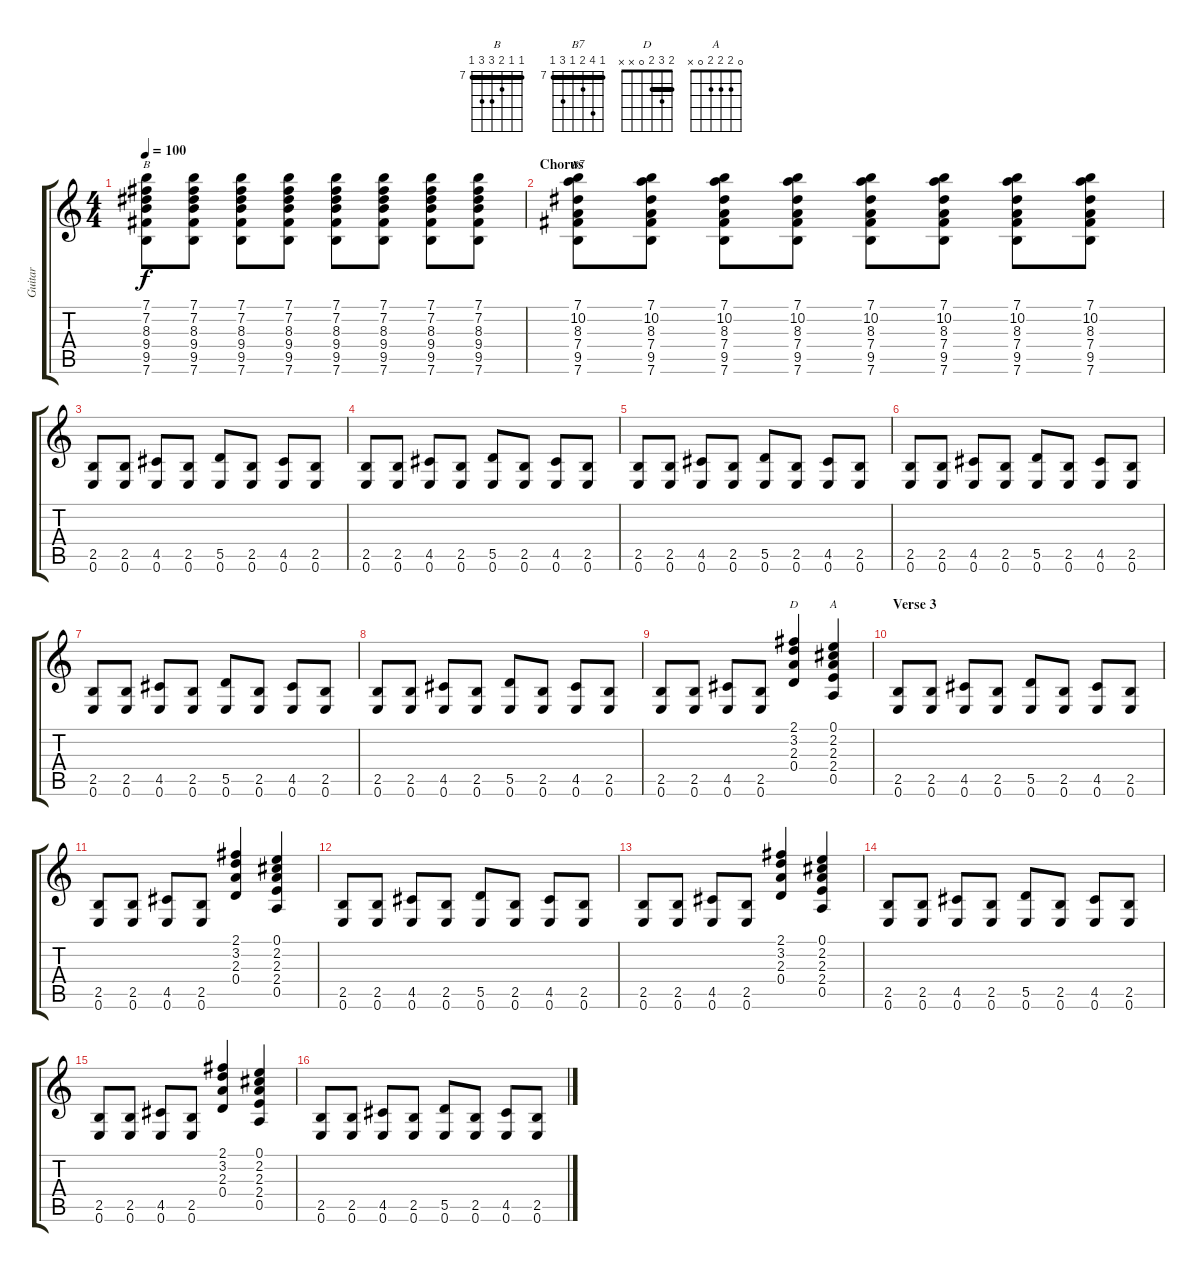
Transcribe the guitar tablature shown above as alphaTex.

\track ("Guitar" "Guitar") {instrument acousticguitarsteel}
\staff {score tabs}
\tuning (E4 B3 G3 D3 A2 E2) {hide}
\chord ("B" 7 7 8 9 9 7) {firstfret 7 barre 7}
\chord ("B7" 7 10 8 7 9 7) {firstfret 7 barre 7}
\chord ("D" 2 3 2 0 x x) {barre 2}
\chord ("A" 0 2 2 2 0 x)
\ts (4 4)
\tempo 100
\clef g2
\ks c
(7.1 7.2 8.3 9.4 9.5 7.6).8{ch "B" dy f} (7.1 7.2 8.3 9.4 9.5 7.6).8 (7.1 7.2 8.3 9.4 9.5 7.6).8 (7.1 7.2 8.3 9.4 9.5 7.6).8 (7.1 7.2 8.3 9.4 9.5 7.6).8 (7.1 7.2 8.3 9.4 9.5 7.6).8 (7.1 7.2 8.3 9.4 9.5 7.6).8 (7.1 7.2 8.3 9.4 9.5 7.6).8 |
\section ("" "Chorus")
(7.1 10.2 8.3 7.4 9.5 7.6).8{ch "B7"} (7.1 10.2 8.3 7.4 9.5 7.6).8 (7.1 10.2 8.3 7.4 9.5 7.6).8 (7.1 10.2 8.3 7.4 9.5 7.6).8 (7.1 10.2 8.3 7.4 9.5 7.6).8 (7.1 10.2 8.3 7.4 9.5 7.6).8 (7.1 10.2 8.3 7.4 9.5 7.6).8 (7.1 10.2 8.3 7.4 9.5 7.6).8 |
(2.5 0.6).8 (2.5 0.6).8 (4.5 0.6).8 (2.5 0.6).8 (5.5 0.6).8 (2.5 0.6).8 (4.5 0.6).8 (2.5 0.6).8 |
(2.5 0.6).8 (2.5 0.6).8 (4.5 0.6).8 (2.5 0.6).8 (5.5 0.6).8 (2.5 0.6).8 (4.5 0.6).8 (2.5 0.6).8 |
(2.5 0.6).8 (2.5 0.6).8 (4.5 0.6).8 (2.5 0.6).8 (5.5 0.6).8 (2.5 0.6).8 (4.5 0.6).8 (2.5 0.6).8 |
(2.5 0.6).8 (2.5 0.6).8 (4.5 0.6).8 (2.5 0.6).8 (5.5 0.6).8 (2.5 0.6).8 (4.5 0.6).8 (2.5 0.6).8 |
(2.5 0.6).8 (2.5 0.6).8 (4.5 0.6).8 (2.5 0.6).8 (5.5 0.6).8 (2.5 0.6).8 (4.5 0.6).8 (2.5 0.6).8 |
(2.5 0.6).8 (2.5 0.6).8 (4.5 0.6).8 (2.5 0.6).8 (5.5 0.6).8 (2.5 0.6).8 (4.5 0.6).8 (2.5 0.6).8 |
(2.5 0.6).8 (2.5 0.6).8 (4.5 0.6).8 (2.5 0.6).8 (2.1 3.2 2.3 0.4).4{ch "D"} (0.1 2.2 2.3 2.4 0.5).4{ch "A"} |
\section ("" "Verse 3")
(2.5 0.6).8 (2.5 0.6).8 (4.5 0.6).8 (2.5 0.6).8 (5.5 0.6).8 (2.5 0.6).8 (4.5 0.6).8 (2.5 0.6).8 |
(2.5 0.6).8 (2.5 0.6).8 (4.5 0.6).8 (2.5 0.6).8 (2.1 3.2 2.3 0.4).4 (0.1 2.2 2.3 2.4 0.5).4 |
(2.5 0.6).8 (2.5 0.6).8 (4.5 0.6).8 (2.5 0.6).8 (5.5 0.6).8 (2.5 0.6).8 (4.5 0.6).8 (2.5 0.6).8 |
(2.5 0.6).8 (2.5 0.6).8 (4.5 0.6).8 (2.5 0.6).8 (2.1 3.2 2.3 0.4).4 (0.1 2.2 2.3 2.4 0.5).4 |
(2.5 0.6).8 (2.5 0.6).8 (4.5 0.6).8 (2.5 0.6).8 (5.5 0.6).8 (2.5 0.6).8 (4.5 0.6).8 (2.5 0.6).8 |
(2.5 0.6).8 (2.5 0.6).8 (4.5 0.6).8 (2.5 0.6).8 (2.1 3.2 2.3 0.4).4 (0.1 2.2 2.3 2.4 0.5).4 |
(2.5 0.6).8 (2.5 0.6).8 (4.5 0.6).8 (2.5 0.6).8 (5.5 0.6).8 (2.5 0.6).8 (4.5 0.6).8 (2.5 0.6).8
